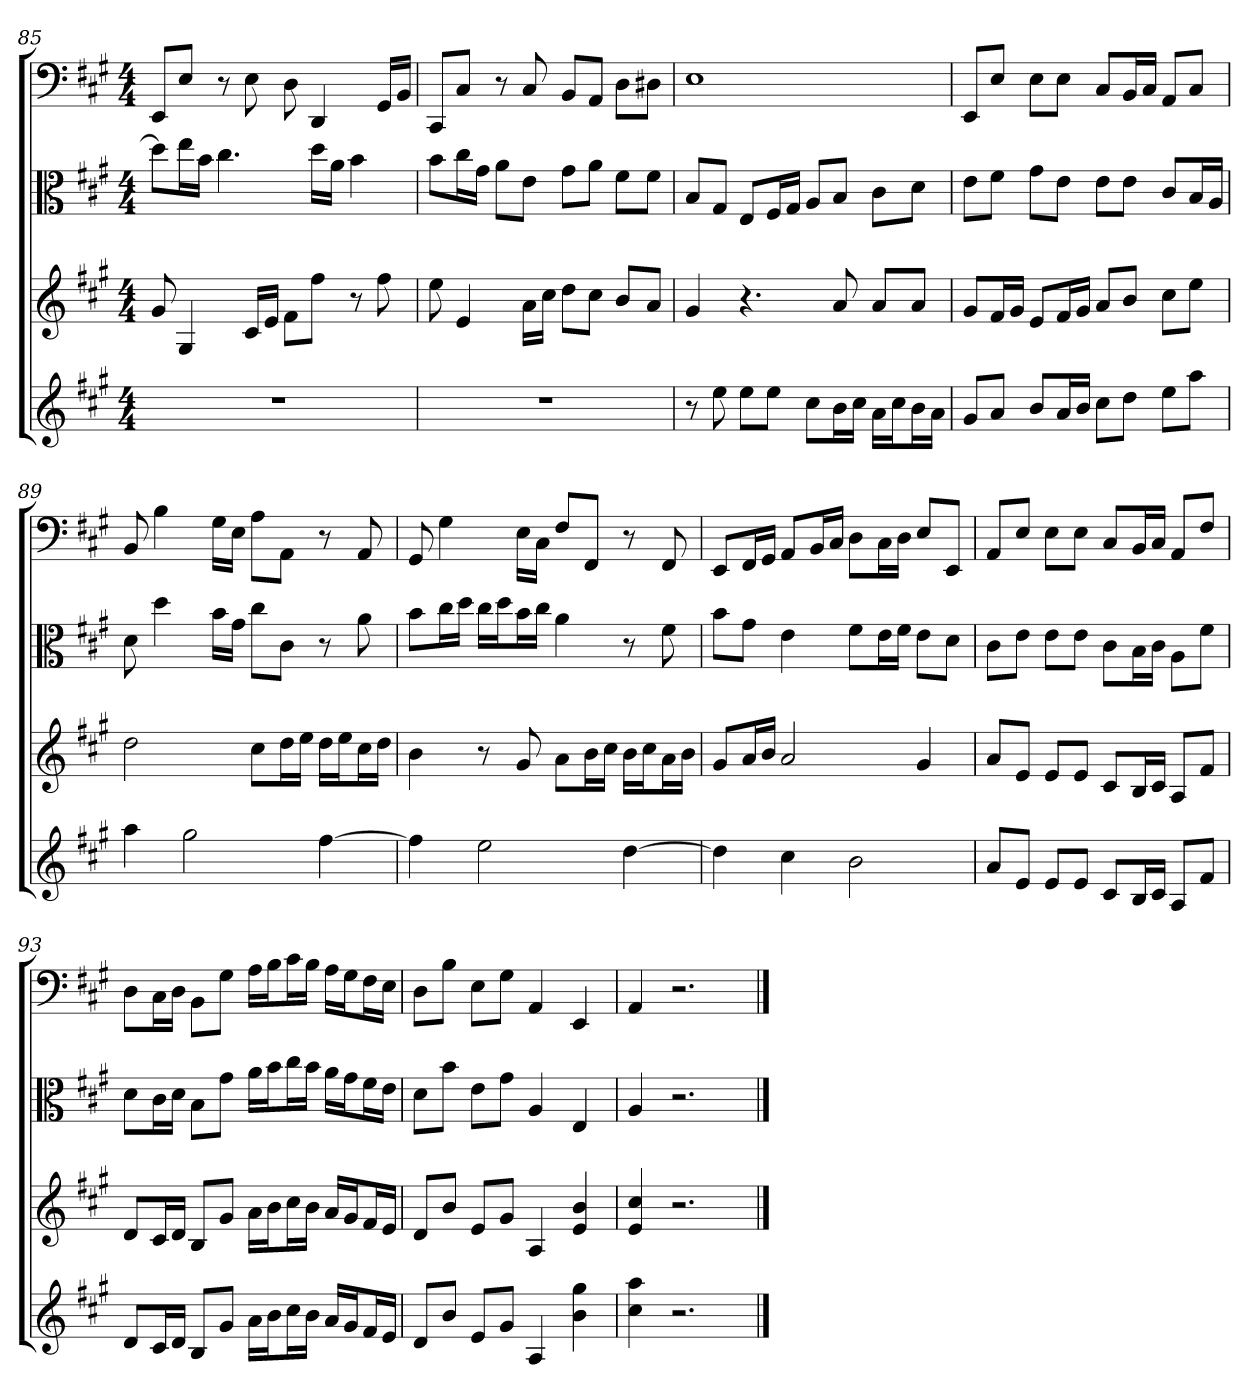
**kern	**kern	**kern	**kern
*part4	*part3	*part2	*part1
*staff4	*staff3	*staff2	*staff1
*	*	*clefC3	*clefF4
*k[f#c#g#]	*k[f#c#g#]	*k[f#c#g#]	*k[f#c#g#]
*A:	*A:	*A:	*A:
*M4/4	*M4/4	*M4/4	*M4/4
=85	=85	=85	=85
1r	8g#	8dd\L]	8EE/L
.	4G#	16ee\L	8E/J
.	.	16b\JJ	.
.	.	4.cc#	8r
.	16c#LL	.	8E
.	16eJJ	.	.
.	8f#L	.	8D
.	8ff#J	16dd\LL	4DD
.	.	16a\JJ	.
.	8r	4b	.
.	8ff#	.	16GG#/LL
.	.	.	16BB/JJ
=86	=86	=86	=86
1r	8ee	8b\L	8CC#/L
.	4e	16cc#\L	8C#/J
.	.	16g#\JJ	.
.	.	8a\L	8r
.	16aLL	8e\J	8C#
.	16cc#JJ	.	.
.	8ddL	8g#\L	8BB/L
.	8cc#J	8a\J	8AA/J
.	8bL	8f#\L	8D\L
.	8aJ	8f#\J	8D#X\J
=87	=87	=87	=87
8r	4g#	8B/L	1E
8ee	.	8G#/J	.
8eeL	4.r	8E/L	.
8eeJ	.	16F#/L	.
.	.	16G#/JJ	.
8cc#L	.	8A/L	.
16bL	8a	8B/J	.
16cc#JJ	.	.	.
16aLL	8aL	8c#\L	.
16cc#J	.	.	.
16bL	8aJ	8d\J	.
16aJJ	.	.	.
=88	=88	=88	=88
8g#L	8g#L	8e\L	8EE/L
8aJ	16f#L	8f#\J	8E/J
.	16g#JJ	.	.
8bL	8eL	8g#\L	8E\L
16aL	16f#L	8e\J	8E\J
16bJJ	16g#JJ	.	.
8cc#L	8aL	8e\L	8C#/L
8ddJ	8bJ	8e\J	16BB/L
.	.	.	16C#/JJ
8eeL	8cc#L	8c#/L	8AA/L
8aaJ	8eeJ	16B/L	8C#/J
.	.	16A/JJ	.
=89	=89	=89	=89
4aa	2dd	8d	8BB
.	.	4dd	4B
2gg#	.	.	.
.	.	16b\LL	16G#\LL
.	.	16g#\JJ	16E\JJ
.	8cc#L	8cc#\L	8A\L
.	16ddL	8c#\J	8AA\J
.	16eeJJ	.	.
[4ff#	16ddLL	8r	8r
.	16eeJ	.	.
.	16cc#L	8a	8AA
.	16ddJJ	.	.
=90	=90	=90	=90
4ff#]	4b	8b\L	8GG#
.	.	16cc#\L	4G#
.	.	16dd\JJ	.
2ee	8r	16cc#\LL	.
.	.	16dd\J	.
.	8g#	16b\L	16E\LL
.	.	16cc#\JJ	16C#\JJ
.	8aL	4a	8F#/L
.	16bL	.	8FF#/J
.	16cc#JJ	.	.
[4dd	16bLL	8r	8r
.	16cc#J	.	.
.	16aL	8f#	8FF#
.	16bJJ	.	.
=91	=91	=91	=91
4dd]	8g#L	8b\L	8EE/L
.	16aL	8g#\J	16FF#/L
.	16bJJ	.	16GG#/JJ
4cc#	2a	4e	8AA/L
.	.	.	16BB/L
.	.	.	16C#/JJ
2b	.	8f#\L	8D\L
.	.	16e\L	16C#\L
.	.	16f#\JJ	16D\JJ
.	4g#	8e\L	8E/L
.	.	8d\J	8EE/J
=92	=92	=92	=92
8aL	8aL	8c#\L	8AA/L
8eJ	8eJ	8e\J	8E/J
8eL	8eL	8e\L	8E\L
8eJ	8eJ	8e\J	8E\J
8c#L	8c#L	8c#\L	8C#/L
16BL	16BL	16B\L	16BB/L
16c#JJ	16c#JJ	16c#\JJ	16C#/JJ
8AL	8AL	8A\L	8AA/L
8f#J	8f#J	8f#\J	8F#/J
=93	=93	=93	=93
8dL	8dL	8d\L	8D\L
16c#L	16c#L	16c#\L	16C#\L
16dJJ	16dJJ	16d\JJ	16D\JJ
8BL	8BL	8B\L	8BB\L
8g#J	8g#J	8g#\J	8G#\J
16aLL	16aLL	16a\LL	16A\LL
16bJ	16bJ	16b\J	16B\J
16cc#L	16cc#L	16cc#\L	16c#\L
16bJJ	16bJJ	16b\JJ	16B\JJ
16aLL	16aLL	16a\LL	16A\LL
16g#J	16g#J	16g#\J	16G#\J
16f#L	16f#L	16f#\L	16F#\L
16eJJ	16eJJ	16e\JJ	16E\JJ
=94	=94	=94	=94
8dL	8dL	8d\L	8D\L
8bJ	8bJ	8b\J	8B\J
8eL	8eL	8e\L	8E\L
8g#J	8g#J	8g#\J	8G#\J
4A	4A	4A	4AA
4b 4gg#	4e 4b	4E	4EE
=95	=95	=95	=95
4cc# 4aa	4e 4cc#	4A	4AA
2.r	2.r	2.r	2.r
==	==	==	==
*-	*-	*-	*-
